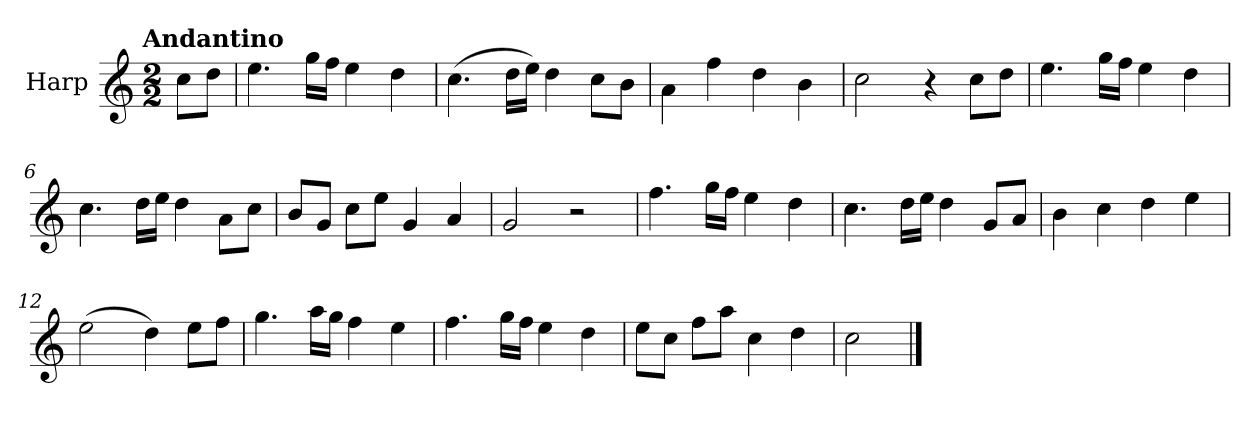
**kern
*part1
*staff1
*I"Harp
*I'Hrp.
*clefG2
*k[]
!!LO:TX:omd:t=Andantino
*M2/2
*MM94
=
8cc\L
8dd\J
=1
4.ee\
16gg\LL
16ff\JJ
4ee\
4dd\
=2
(>4.cc\
16dd\LL
16ee\JJ)
4dd\
8cc\L
8b\J
=3
4a\
4ff\
4dd\
4b\
=4
2cc\
4r
8cc\L
8dd\J
=5
4.ee\
16gg\LL
16ff\JJ
4ee\
4dd\
=6
4.cc\
16dd\LL
16ee\JJ
4dd\
8a\L
8cc\J
!!LO:LB:g=z
=7
8b/L
8g/J
8cc\L
8ee\J
4g/
4a/
=8
2g/
2r
=9
4.ff\
16gg\LL
16ff\JJ
4ee\
4dd\
=10
4.cc\
16dd\LL
16ee\JJ
4dd\
8g/L
8a/J
=11
4b\
4cc\
4dd\
4ee\
=12
(>2ee\
4dd\)
8ee\L
8ff\J
=13
4.gg\
16aa\LL
16gg\JJ
4ff\
4ee\
=14
4.ff\
16gg\LL
16ff\JJ
4ee\
4dd\
!!LO:LB:g=z
=15
8ee\L
8cc\J
8ff\L
8aa\J
4cc\
4dd\
=16
2cc\
==
*-
